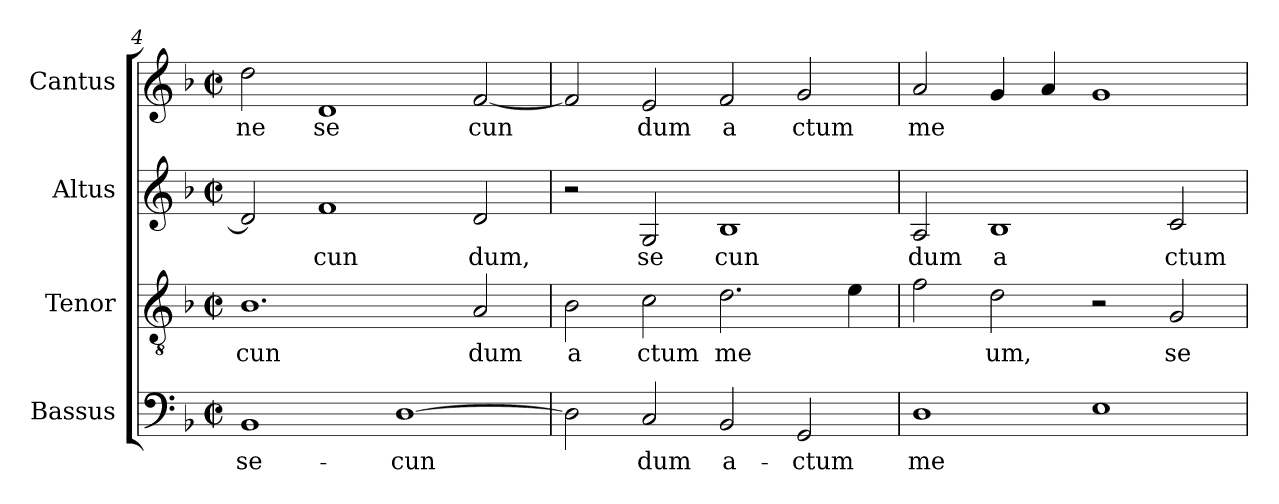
**kern	**text	**kern	**text	**kern	**text	**kern	**text
*part4	*part4	*part3	*part3	*part2	*part2	*part1	*part1
*staff4	*staff4	*staff3	*staff3	*staff2	*staff2	*staff1	*staff1
*I"Bassus	*	*I"Tenor	*	*I"Altus	*	*I"Cantus	*
*clefF4	*	*clefGv2	*	*clefG2	*	*clefG2	*
*k[b-]	*	*k[b-]	*	*k[b-]	*	*k[b-]	*
*F:	*	*F:	*	*F:	*	*F:	*
*M2/2	*	*M2/2	*	*M2/2	*	*M2/2	*
*met(c|)	*	*met(c|)	*	*met(c|)	*	*met(c|)	*
=4	=4	=4	=4	=4	=4	=4	=4
!	!LO:LY:b:cj	!	!LO:LY:b:cj	!	!LO:LY:b:cj	!	!LO:LY:b:cj
1BB-	se-	1.B-	cun	2d/]	.	2dd\	ne
!	!	!	!	!	!LO:LY:b:cj	!	!LO:LY:b:cj
.	.	.	.	1f	cun	1d	se
!	!LO:LY:b:cj	!	!	!	!	!	!
[>1D	-cun-	.	.	.	.	.	.
!	!	!	!LO:LY:b:cj	!	!LO:LY:b:cj	!	!LO:LY:b:cj
.	.	2A/	dum	2d/	dum,	[<2f/	cun
=5	=5	=5	=5	=5	=5	=5	=5
!	!LO:LY:b:cj	!	!LO:LY:b:cj	!	!	!	!LO:LY:b:cj
2D\]	--	2B-\	a	2r	.	2f/]	.
!	!LO:LY:b:cj	!	!LO:LY:b:cj	!	!LO:LY:b:cj	!	!LO:LY:b:cj
2C/	-dum	2c\	ctum	2G/	se	2e/	dum
!	!LO:LY:b:cj	!	!LO:LY:b:cj	!	!LO:LY:b:cj	!	!LO:LY:b:cj
2BB-/	a-	2.d\	me	1B-	cun	2f/	a
!	!LO:LY:b:cj	!	!	!	!	!	!LO:LY:b:cj
2GG/	-ctum	.	.	.	.	2g/	ctum
!	!	!	!LO:LY:b:cj	!	!	!	!
.	.	4e\	.	.	.	.	.
!!LO:LB:g=z
=6	=6	=6	=6	=6	=6	=6	=6
!	!LO:LY:b:cj	!	!LO:LY:b:cj	!	!LO:LY:b:cj	!	!LO:LY:b:cj
1D	me-	2f\	.	2A/	dum	2a/	me
!	!	!	!LO:LY:b:cj	!	!LO:LY:b:cj	!	!LO:LY:b:cj
.	.	2d\	um,	1B-	a	4g/	.
!	!	!	!	!	!	!	!LO:LY:b:cj
.	.	.	.	.	.	4a/	.
!	!LO:LY:b:cj	!	!	!	!	!	!LO:LY:b:cj
1E	--	2r	.	.	.	1g	.
!	!	!	!LO:LY:b:cj	!	!LO:LY:b:cj	!	!
.	.	2G/	se	2c/	ctum	.	.
=	=	=	=	=	=	=	=
*-	*-	*-	*-	*-	*-	*-	*-
